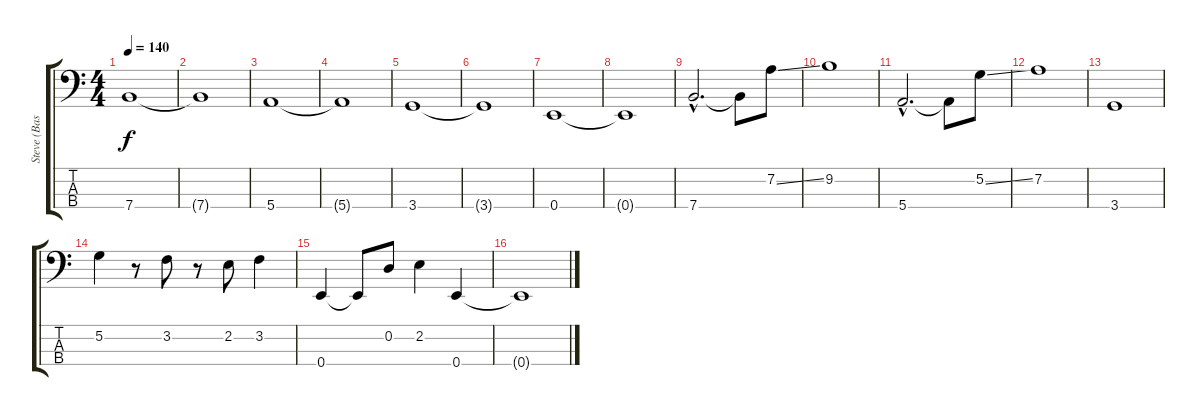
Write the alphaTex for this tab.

\track ("Steve (Bass)" "Steve (Bas") {instrument electricbasspick}
\staff {score tabs}
\tuning (G2 D2 A1 E1) {hide}
\ts (4 4)
\tempo 140
\clef f4
\ks c
7.4.1{dy f instrument electricbasspick} |
7.4{t}.1 |
5.4.1 |
5.4{t}.1 |
3.4.1 |
3.4{t}.1 |
0.4.1 |
0.4{t}.1 |
7.4{hac}.2{d} 7.4{t}.8 7.2{ss}.8 |
9.2.1 |
5.4{hac}.2{d} 5.4{t}.8 5.2{ss}.8 |
7.2.1 |
3.4.1 |
5.2.4 r.8 3.2.8 r.8 2.2.8 3.2.4 |
0.4.4 0.4{t}.8 0.2.8 2.2.4 0.4.4 |
0.4{t}.1
